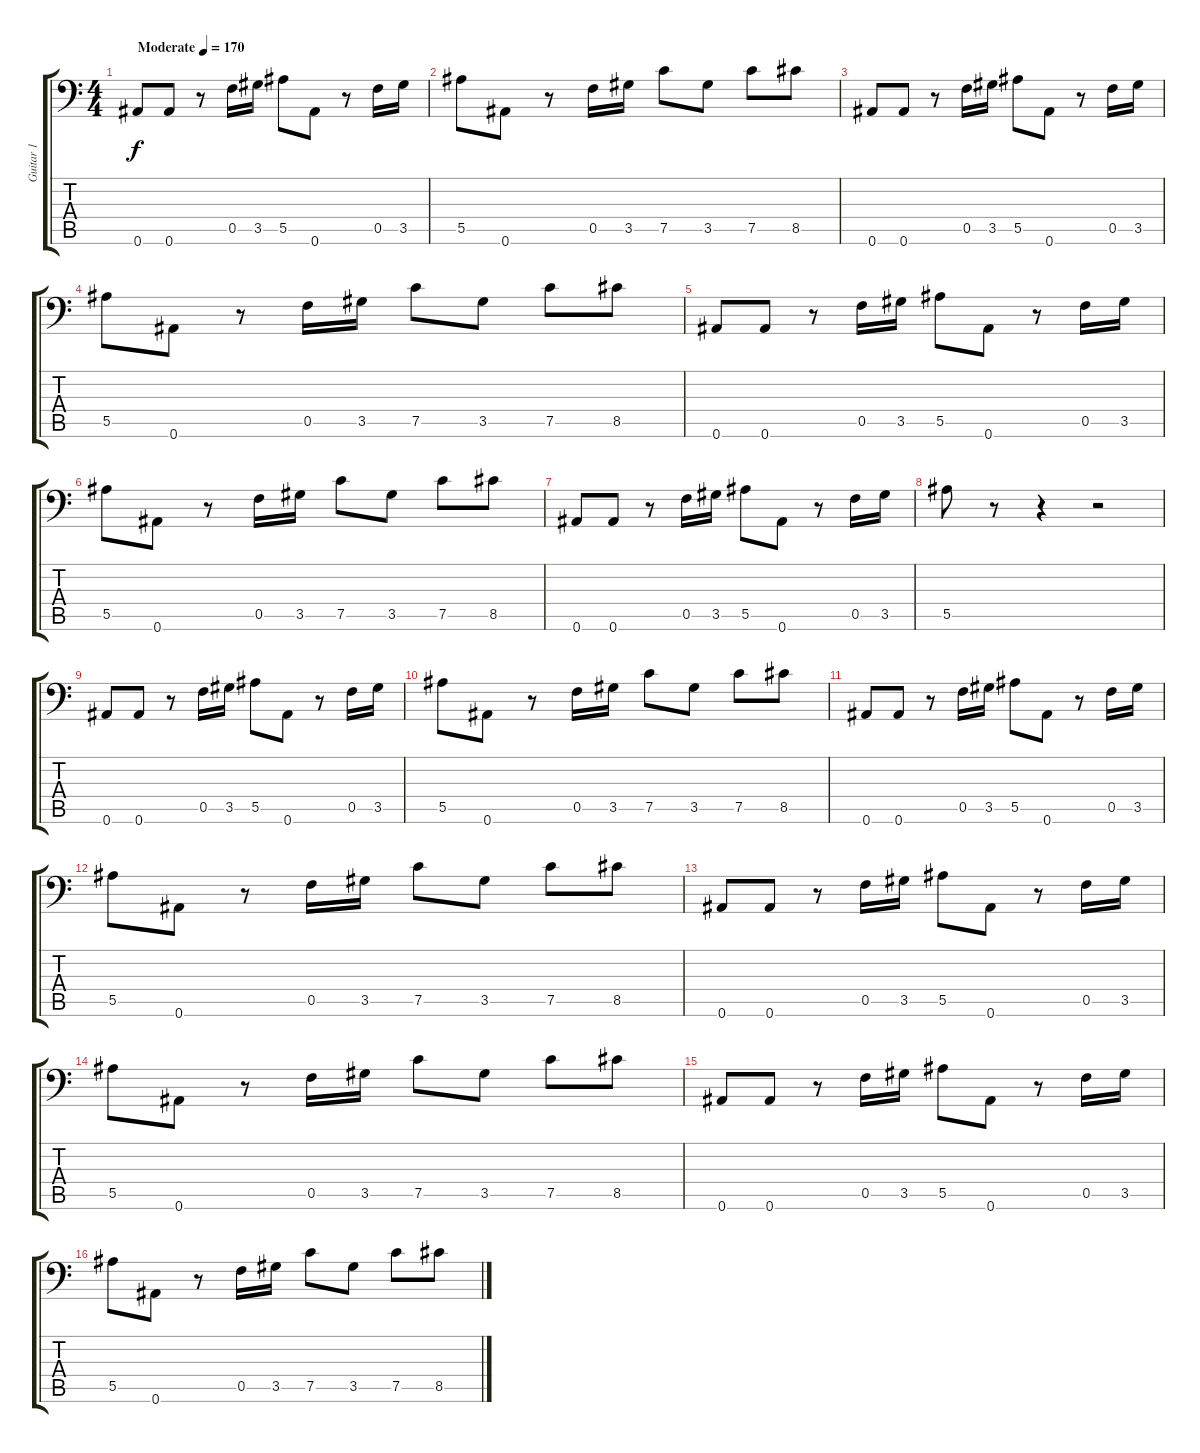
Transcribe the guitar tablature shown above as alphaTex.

\track ("Guitar 1" "Guitar 1") {instrument distortionguitar}
\staff {score tabs}
\tuning (C4 G3 Eb3 Bb2 F2 Bb1) {hide}
\ts (4 4)
\tempo (170 "Moderate")
\clef f4
\ks c
0.6.8{dy f volume 3 instrument distortionguitar} 0.6.8{volume 8} r.8 0.5.16 3.5.16 5.5.8 0.6.8 r.8 0.5.16 3.5.16 |
5.5.8 0.6.8 r.8 0.5.16 3.5.16 7.5.8 3.5.8 7.5.8 8.5.8 |
0.6.8 0.6.8 r.8 0.5.16 3.5.16 5.5.8 0.6.8 r.8 0.5.16 3.5.16 |
5.5.8 0.6.8 r.8 0.5.16 3.5.16 7.5.8 3.5.8 7.5.8 8.5.8 |
0.6.8 0.6.8 r.8 0.5.16{volume 10} 3.5.16 5.5.8 0.6.8 r.8 0.5.16 3.5.16 |
5.5.8 0.6.8 r.8 0.5.16 3.5.16 7.5.8 3.5.8 7.5.8 8.5.8 |
0.6.8 0.6.8 r.8 0.5.16 3.5.16 5.5.8 0.6.8 r.8 0.5.16 3.5.16 |
5.5.8 r.8 r.4 r.2 |
0.6.8{volume 13} 0.6.8 r.8 0.5.16 3.5.16 5.5.8 0.6.8 r.8 0.5.16 3.5.16 |
5.5.8 0.6.8 r.8 0.5.16 3.5.16 7.5.8 3.5.8 7.5.8 8.5.8 |
0.6.8 0.6.8 r.8 0.5.16 3.5.16 5.5.8 0.6.8 r.8 0.5.16 3.5.16 |
5.5.8 0.6.8 r.8 0.5.16 3.5.16 7.5.8 3.5.8 7.5.8 8.5.8 |
0.6.8 0.6.8 r.8 0.5.16 3.5.16 5.5.8 0.6.8 r.8 0.5.16 3.5.16 |
5.5.8 0.6.8 r.8 0.5.16 3.5.16 7.5.8 3.5.8 7.5.8 8.5.8 |
0.6.8 0.6.8 r.8 0.5.16 3.5.16 5.5.8 0.6.8 r.8 0.5.16 3.5.16 |
5.5.8 0.6.8 r.8 0.5.16 3.5.16 7.5.8 3.5.8 7.5.8 8.5.8
